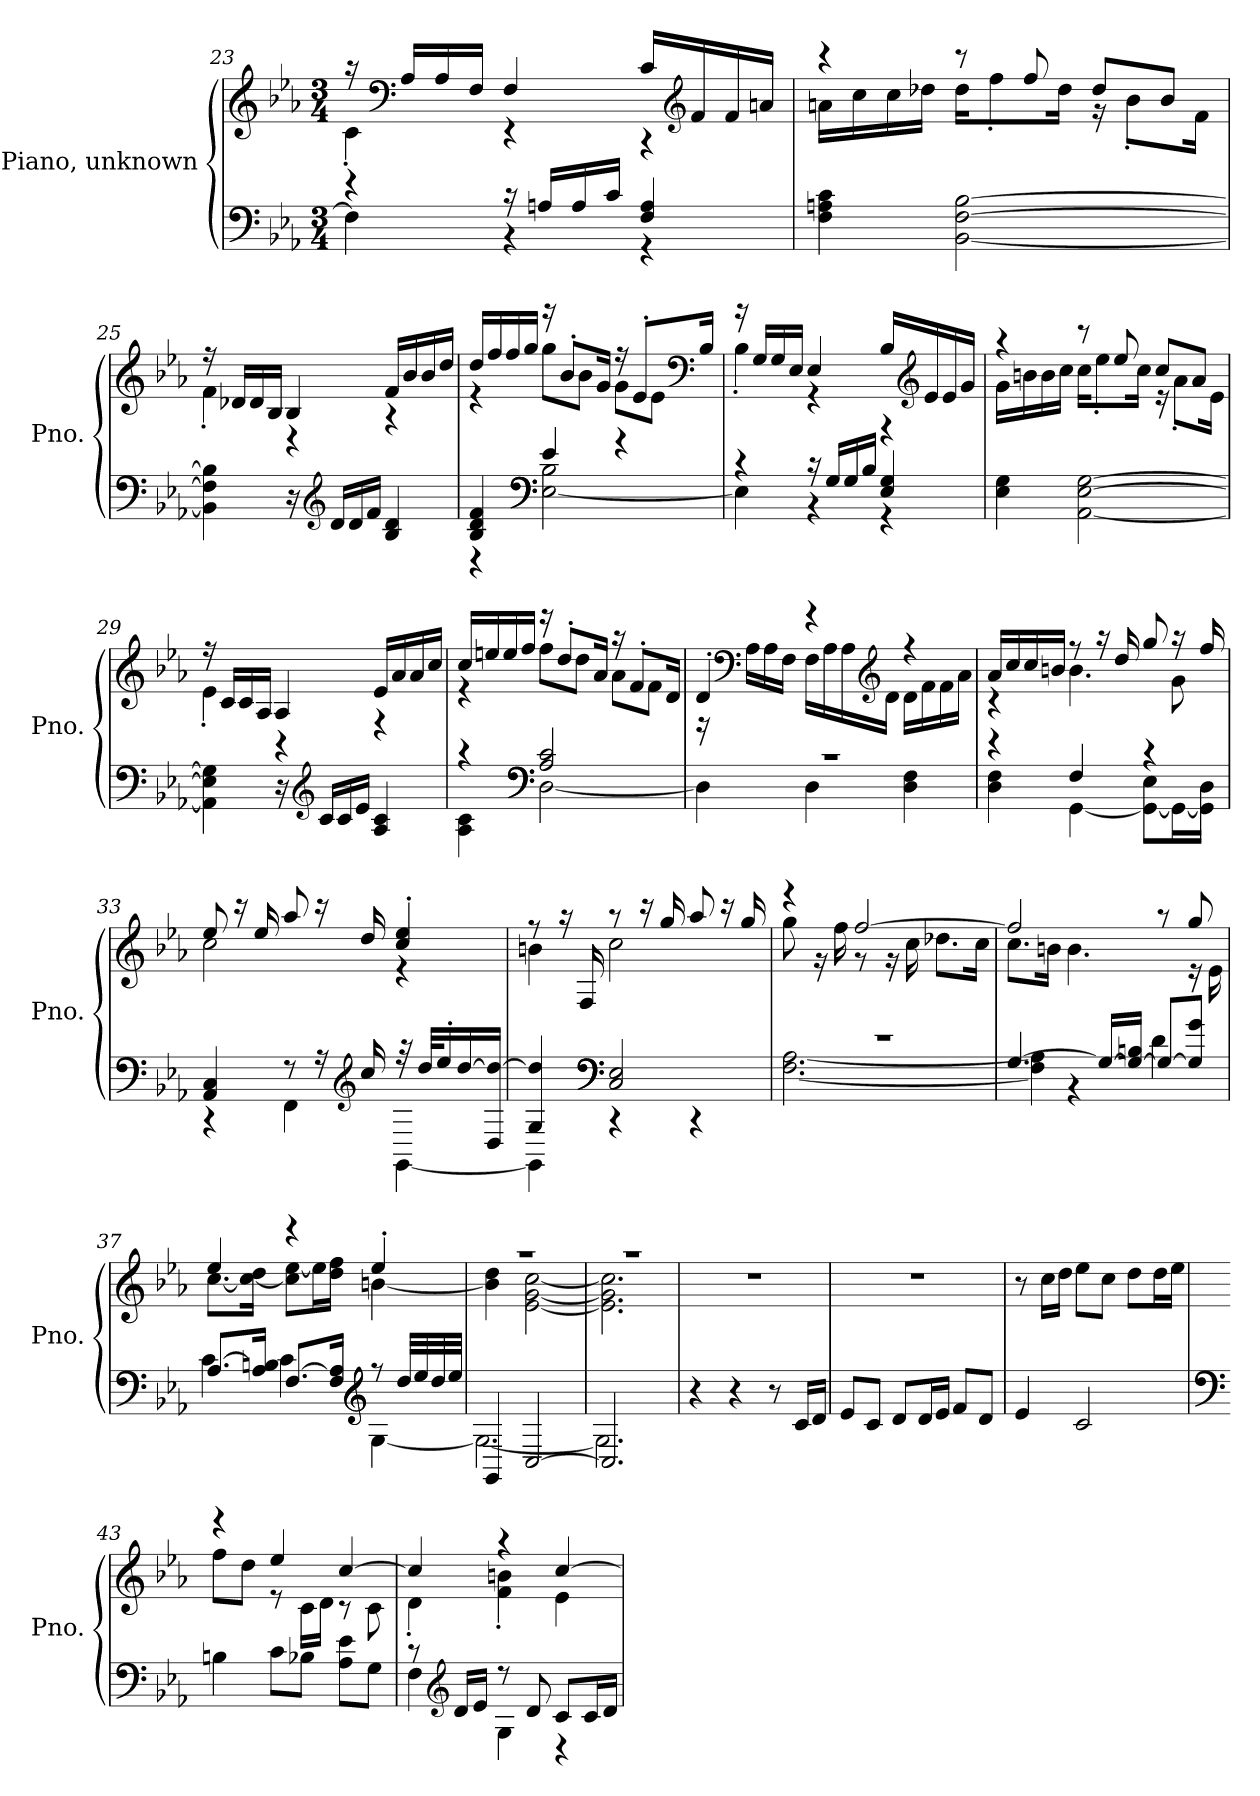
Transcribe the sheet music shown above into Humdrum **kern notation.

**kern	**kern
*part1	*part1
*staff2	*staff1
*I"Piano, unknown	*
*I'Pno.	*
!!LO:LB:g=z
*clefF4	*clefG2
*k[b-e-a-]	*k[b-e-a-]
*M3/4	*M3/4
=23	=23
*^	*^
4r	4F\]	16r	4c'\
*	*	*clefF4	*
.	.	16A-/LL	.
.	.	16A-/	.
.	.	16F/JJ	.
16r	4r	4F/	4r
16An/LL	.	.	.
16A/	.	.	.
16c/JJ	.	.	.
4F/ 4A/	4r	16c/LL	4r
*	*	*clefG2	*
.	.	16f/	.
.	.	16f/	.
.	.	16an/JJ	.
*v	*v	*	*
=24	=24	=24
4F\ 4An\ 4c\	4r	16an\LL
.	.	16cc\
.	.	16cc\
.	.	16dd-X\JJ
[2BB-\ [2F\ [2B-\	8r	16dd-\KL
.	.	8ff'\
.	8ff/	.
.	.	16dd-\Jk
.	8dd-/L	16r
.	.	8b-'\L
.	8b-/J	.
.	.	16f\Jk
!!LO:LB:g=z	!!
=25	=25	=25
4BB-\] 4F\] 4B-\]	16r	4f'\
.	16d-X/LL	.
.	16d-/	.
.	16B-/JJ	.
16r	4B-/	4r
*clefG2	*	*
16d/LL	.	.
16d/	.	.
16f/JJ	.	.
4B-/ 4d/	16f/LL	4r
.	16b-/	.
.	16b-/	.
.	16dd/JJ	.
=26	=26	=26
*^	*	*
4B-/ 4d/ 4f/	4r	16dd/LL	4r
.	.	16ff/	.
.	.	16ff/	.
.	.	16gg/JJ	.
*clefF4	*	*	*
4e-/	[2E-\ 2B-\	16r	8gg\L
.	.	8b-'/L	.
.	.	.	8b-\J
.	.	16g/Jk	.
4r	.	16r	8g\L
.	.	8e-'/L	.
.	.	.	8e-\J
*	*	*clefF4	*
.	.	16B-/Jk	.
=27	=27	=27	=27
4r	4E-\]	16r	4B-'\
.	.	16G/LL	.
.	.	16G/	.
.	.	16E-/JJ	.
16r	4r	4E-/	4r
16G/LL	.	.	.
16G/	.	.	.
16B-/JJ	.	.	.
4E-/ 4G/	4r	16B-/LL	4r
*	*	*clefG2	*
.	.	16e-/	.
.	.	16e-/	.
.	.	16g/JJ	.
*v	*v	*	*
!!LO:LB:g=z	!!
=28	=28	=28
4E-\ 4G\	4r	16g\LL
.	.	16bn\
.	.	16b\
.	.	16cc\JJ
[2AA-\ [2E-\ [2G\	8r	16cc\KL
.	.	8ee-'\
.	8ee-/	.
.	.	16cc\Jk
.	8cc/L	16r
.	.	8a-'\L
.	8a-/J	.
.	.	16e-\Jk
=29	=29	=29
4AA-\] 4E-\] 4G\]	16r	4e-'\
.	16c/LL	.
.	16c/	.
.	16A-/JJ	.
16r	4A-/	4r
*clefG2	*	*
16c/LL	.	.
16c/	.	.
16e-/JJ	.	.
4A-/ 4c/	16e-/LL	4r
.	16a-/	.
.	16a-/	.
.	16cc/JJ	.
=30	=30	=30
*^	*	*
4r	4A-\ 4c\	16cc/LL	4r
.	.	16een/	.
.	.	16ee/	.
.	.	16ff/JJ	.
*clefF4	*	*	*
2A-/ 2c/	[2D\	16r	8ff\L
.	.	8dd'/L	.
.	.	.	8dd\J
.	.	16a-/Jk	.
.	.	16r	8a-\L
.	.	8f'/L	.
.	.	.	8f\J
.	.	16d/Jk	.
!!LO:LB:g=z	!!
=31	=31	=31	=31
2.r	4D\]	4d'/	16r
*	*	*clefF4	*
.	.	.	16A-\LL
.	.	.	16A-\
.	.	.	16F\JJ
.	4D\	4r	16F\LL
.	.	.	16A-\
.	.	.	16A-\
*	*	*clefG2	*
.	.	.	16d\JJ
.	4D\ 4F\	4r	16d\LL
.	.	.	16f\
.	.	.	16f\
.	.	.	16a-\JJ
=32	=32	=32	=32
4r	4D\ 4F\	16a-/LL	4r
.	.	16cc/	.
.	.	16cc/	.
.	.	16bn/JJ	.
4F/	[4GG\	8r	4.b\
.	.	16r	.
.	.	16dd/	.
4r	8GG\_ 8E-\L	8gg/	.
.	16GG\L_	16r	8g\
.	16GG\] 16D\JJ	16ff/	.
!!LO:LB:g=z	!!
=33	=33	=33	=33
4AA-/ 4C/	4r	8ee-/	2cc\
.	.	16r	.
.	.	16ee-/	.
8r	4FF\	8aa-/	.
16r	.	16r	.
*clefG2	*	*	*
16cc/	.	16dd/	.
32r	[4GG\	4cc/' 4ee-/'	4r
32dd/KLL	.	.	.
16ee-'/	.	.	.
[16dd/	.	.	.
16D/ 16dd/_JJ	.	.	.
=34	=34	=34	=34
4G/ 4dd/]	4GG\]	8r	4bn\
.	.	16r	.
.	.	16F/	.
*clefF4	*	*	*
2C/ 2E-/	4r	8r	2cc\
.	.	16r	.
.	.	16gg/	.
.	4r	8aa-/	.
.	.	16r	.
.	.	16gg/	.
=35	=35	=35	=35
2.r	[2.F\ [2.A-\	4r	8gg\
.	.	.	16r
.	.	.	16ff\
.	.	[2ff/	8r
.	.	.	16r
.	.	.	16cc\
.	.	.	8.dd-X\L
.	.	.	16cc\Jk
!!LO:PB:g=z	!!
=36	=36	=36	=36
[4.G/	4F\] 4A-\]	2ff/]	8.cc\L
.	.	.	16bn\Jk
.	4r	.	4.b\
16G/LL_	.	.	.
16G/_ 16Bn/JJ	.	.	.
8G/L_	4d\	8r	.
8G/] 8g/J	.	8gg/	16r
.	.	.	16e-\
=37	=37	=37	=37
[8.A-/L	4c\	4ee-/	[8.cc\L
16A-/] 16Bn/Jk	.	.	16cc\_ 16dd\Jk
[8.F/L	4c\	4r	8cc\] [8ee-\L
.	.	.	16ee-\L]
16F/] 16A-/Jk	.	.	16dd\ 16ff\JJ
*clefG2	*	*	*
8r	[4G\	4ee-'/	[4bn\
32dd/LLL	.	.	.
32ee-/	.	.	.
32dd/	.	.	.
32ee-/JJJ	.	.	.
=38	=38	=38	=38
4GG/	2.G\_	2.r	4b\] 4dd\
[2C/	.	.	[2e-\ [2g\ [2cc\
=39	=39	=39	=39
2.C/]	2.G\]	2.r	2.e-\] 2.g\] 2.cc\]
*v	*v	*	*
*	*v	*v
=40	=40
4r	2.r
4r	.
8r	.
16c/LL	.
16d/JJ	.
!!LO:LB:g=z
=41	=41
8e-/L	2.r
8c/J	.
8d/L	.
16d/L	.
16e-/JJ	.
8f/L	.
8d/J	.
=42	=42
4e-/	8r
.	16cc\LL
.	16dd\JJ
2c/	8ee-\L
.	8cc\J
.	8dd\L
.	16dd\L
.	16ee-\JJ
=43	=43
*clefF4	*
*	*^
4Bn\	4r	8ff\L
.	.	8dd\J
8c\L	4ee-/	8r
8B-X\J	.	16c\LL
.	.	16d\JJ
8A-\ 8e-\L	[4cc/	8r
8G\J	.	8c\
=44	=44	=44
*^	*	*
8r	4F\	4cc/]	4d'\
*clefG2	*	*	*
16d/LL	.	.	.
16e-/JJ	.	.	.
8r	4G\	4r	4f\' 4bn\'
8d/	.	.	.
8c/L	4r	[4cc/	4e-\
16c/L	.	.	.
16d/JJ	.	.	.
*v	*v	*	*
*	*v	*v
=	=
*-	*-
